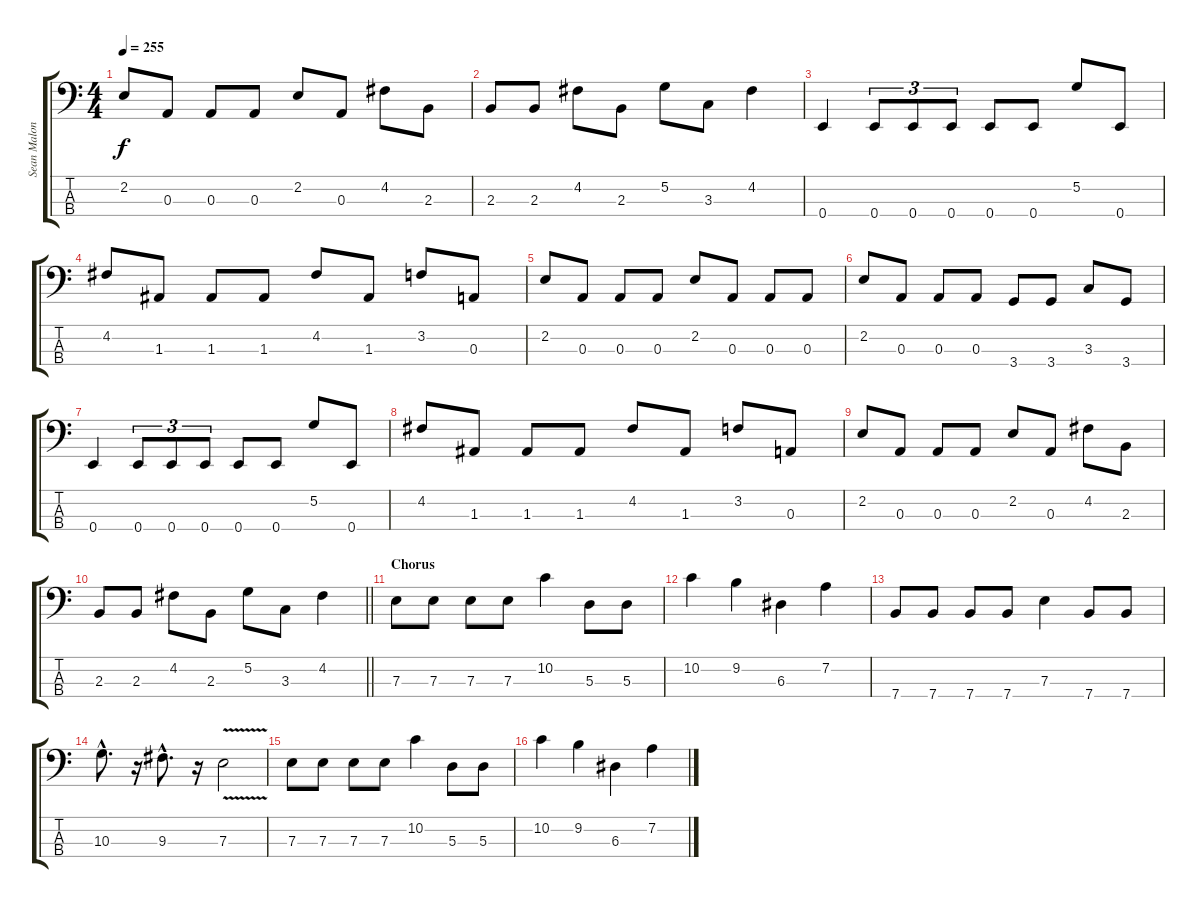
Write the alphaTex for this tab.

\track ("Sean Malone - Fretless Bass" "Sean Malon") {instrument fretlessbass}
\staff {score tabs}
\tuning (G2 D2 A1 E1) {hide}
\ts (4 4)
\tempo 255
\clef f4
\ks c
2.2.8{dy f} 0.3.8 0.3.8 0.3.8 2.2.8 0.3.8 4.2.8 2.3.8 |
2.3.8 2.3.8 4.2.8 2.3.8 5.2.8 3.3.8 4.2.4 |
0.4.4 0.4.8{tu (3 2)} 0.4.8{tu (3 2)} 0.4.8{tu (3 2)} 0.4.8 0.4.8 5.2.8 0.4.8 |
4.2.8 1.3.8 1.3.8 1.3.8 4.2.8 1.3.8 3.2.8 0.3.8 |
2.2.8 0.3.8 0.3.8 0.3.8 2.2.8 0.3.8 0.3.8 0.3.8 |
2.2.8 0.3.8 0.3.8 0.3.8 3.4.8 3.4.8 3.3.8 3.4.8 |
0.4.4 0.4.8{tu (3 2)} 0.4.8{tu (3 2)} 0.4.8{tu (3 2)} 0.4.8 0.4.8 5.2.8 0.4.8 |
4.2.8 1.3.8 1.3.8 1.3.8 4.2.8 1.3.8 3.2.8 0.3.8 |
2.2.8 0.3.8 0.3.8 0.3.8 2.2.8 0.3.8 4.2.8 2.3.8 |
\barLineRight lightlight
2.3.8 2.3.8 4.2.8 2.3.8 5.2.8 3.3.8 4.2.4 |
\section ("" "Chorus")
7.3.8 7.3.8 7.3.8 7.3.8 10.2.4 5.3.8 5.3.8 |
10.2.4 9.2.4 6.3.4 7.2.4 |
7.4.8 7.4.8 7.4.8 7.4.8 7.3.4 7.4.8 7.4.8 |
10.3{hac}.8{d} r.16 9.3{hac}.8{d} r.16 7.3{v}.2 |
7.3.8 7.3.8 7.3.8 7.3.8 10.2.4 5.3.8 5.3.8 |
10.2.4 9.2.4 6.3.4 7.2.4
